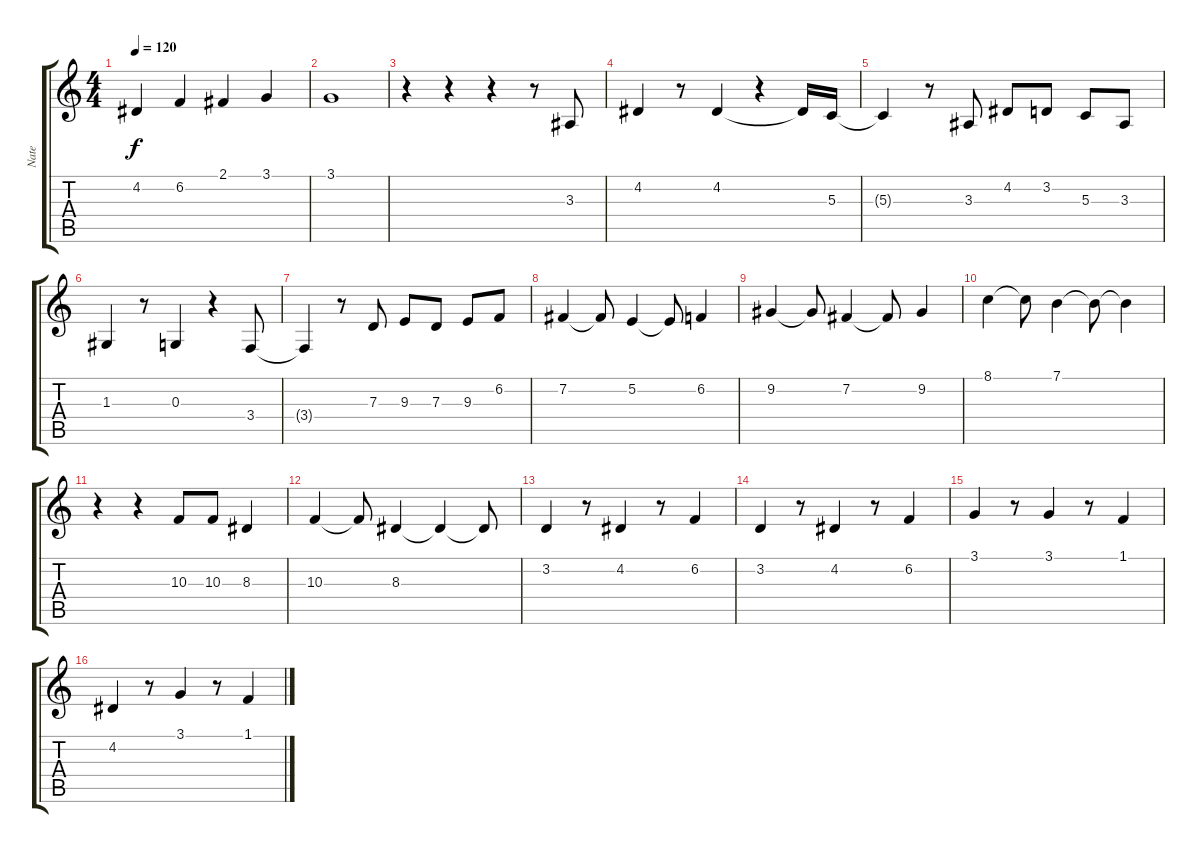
\track ("Nate " "Nate ") {instrument bassoon}
\staff {score tabs}
\tuning (E4 B3 G3 D3 A2 E2) {hide}
\ts (4 4)
\tempo 120
\clef g2
\ks c
4.2.4{dy f} 6.2.4 2.1.4 3.1.4 |
3.1.1 |
r.4 r.4 r.4 r.8 3.3.8 |
4.2.4 r.8 4.2.4 r.4 4.2{t}.16 5.3.16 |
5.3{t}.4 r.8 3.3.8 4.2.8 3.2.8 5.3.8 3.3.8 |
1.3.4 r.8 0.3.4 r.4 3.4.8 |
3.4{t}.4 r.8 7.3.8 9.3.8 7.3.8 9.3.8 6.2.8 |
7.2.4 7.2{t}.8 5.2.4 5.2{t}.8 6.2.4 |
9.2.4 9.2{t}.8 7.2.4 7.2{t}.8 9.2.4 |
8.1.4 8.1{t}.8 7.1.4 7.1{t}.8 7.1{t}.4 |
r.4 r.4 10.3.8 10.3.8 8.3.4 |
10.3.4 10.3{t}.8 8.3.4 8.3{t}.4 8.3{t}.8 |
3.2.4 r.8 4.2.4 r.8 6.2.4 |
3.2.4 r.8 4.2.4 r.8 6.2.4 |
3.1.4 r.8 3.1.4 r.8 1.1.4 |
4.2.4 r.8 3.1.4 r.8 1.1.4
